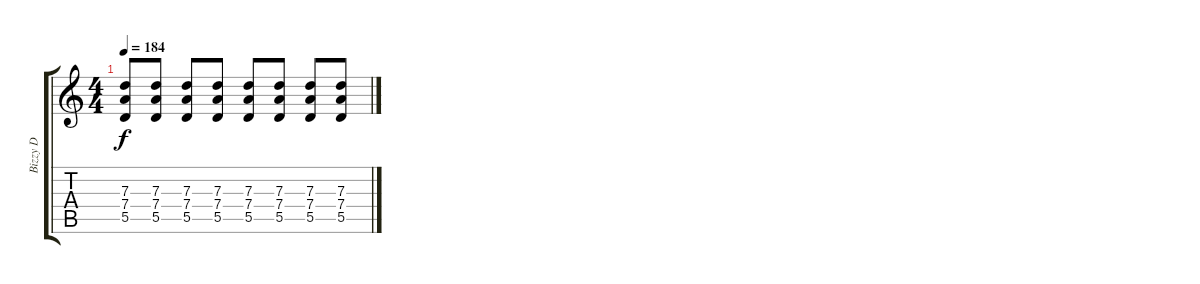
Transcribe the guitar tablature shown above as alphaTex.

\track ("Bizzy D" "Bizzy D") {instrument distortionguitar}
\staff {score tabs}
\tuning (E4 B3 G3 D3 A2 E2) {hide}
\ts (4 4)
\tempo 184
\clef g2
\ks c
(7.3 7.4 5.5).8{dy f} (7.3 7.4 5.5).8 (7.3 7.4 5.5).8 (7.3 7.4 5.5).8 (7.3 7.4 5.5).8 (7.3 7.4 5.5).8 (7.3 7.4 5.5).8 (7.3 7.4 5.5).8
